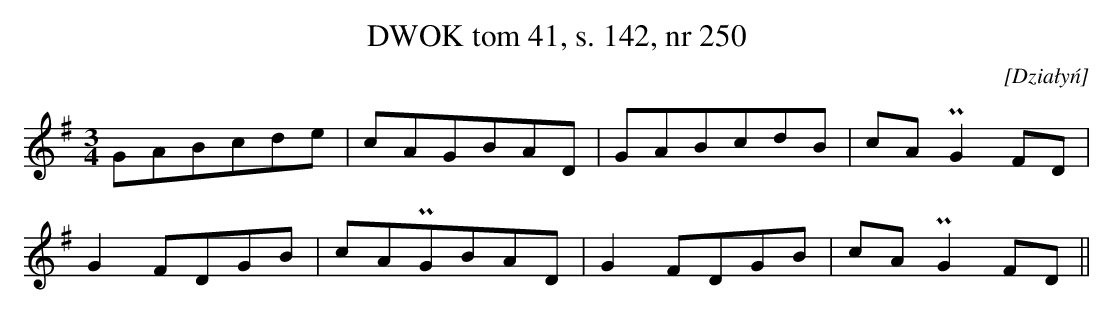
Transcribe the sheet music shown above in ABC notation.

X:1
T:DWOK tom 41, s. 142, nr 250
O:[Działyń]
L:1/16
M:3/4
K:G
G2A2B2c2d2e2|c2A2G2B2A2D2|G2A2B2c2d2B2|c2A2PG4F2D2|
G4F2D2G2B2|c2A2PG2B2A2D2|G4F2D2G2B2|c2A2PG4F2D2||
